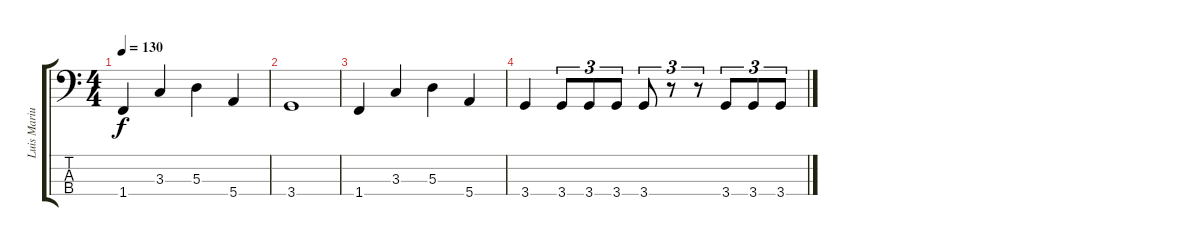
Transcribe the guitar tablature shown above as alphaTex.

\track ("Luis Mariuti" "Luis Mariu") {instrument electricbasspick}
\staff {score tabs}
\tuning (G2 D2 A1 E1) {hide}
\ts (4 4)
\tempo 130
\clef f4
\ks c
1.4.4{dy f} 3.3.4 5.3.4 5.4.4 |
3.4.1 |
1.4.4 3.3.4 5.3.4 5.4.4 |
3.4.4 3.4.8{tu (3 2)} 3.4.8{tu (3 2)} 3.4.8{tu (3 2)} 3.4.8{tu (3 2)} r.8{tu (3 2)} r.8{tu (3 2)} 3.4.8{tu (3 2)} 3.4.8{tu (3 2)} 3.4.8{tu (3 2)}
